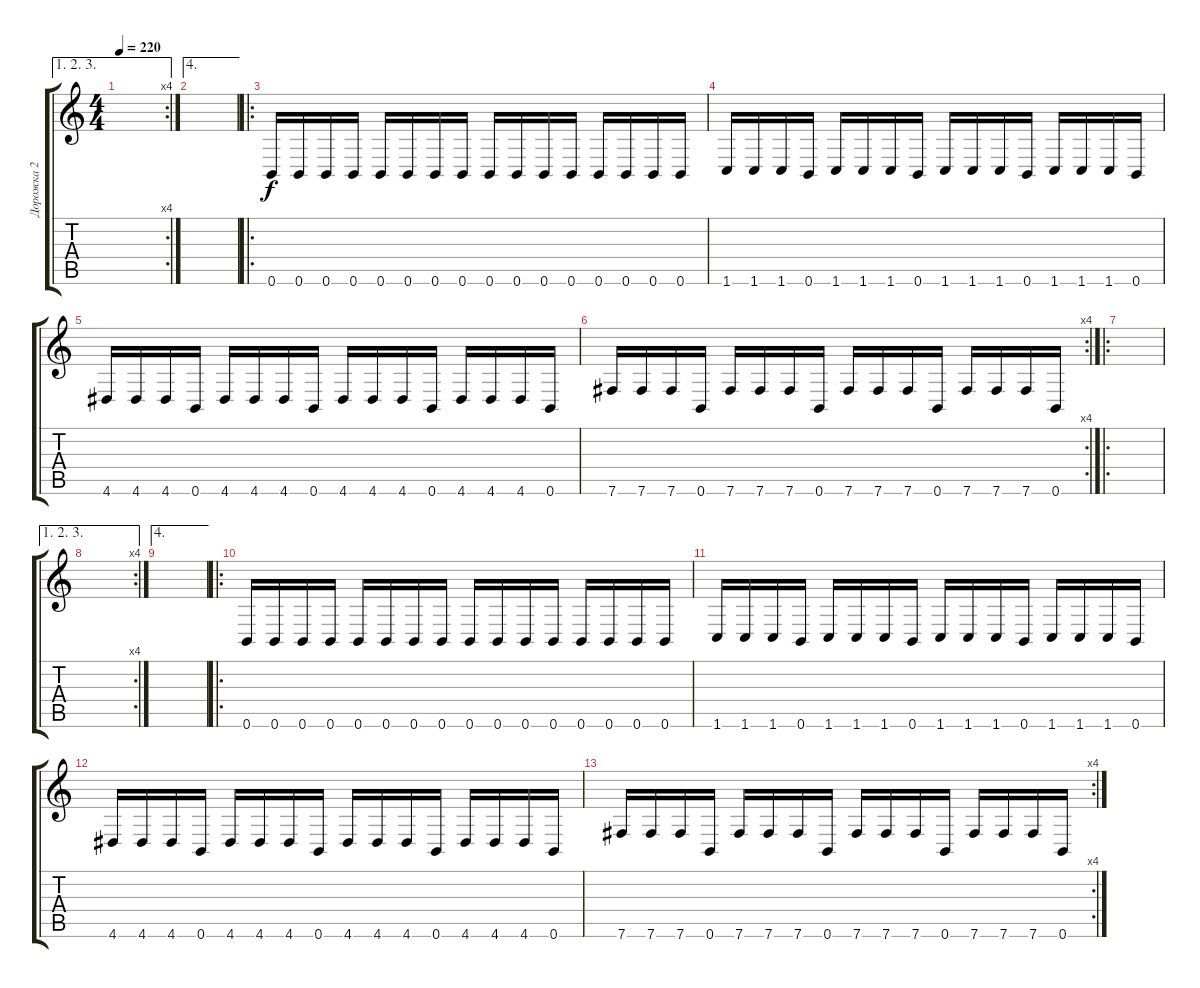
\track ("Дорожка 2" "Дорожка 2") {instrument overdrivenguitar}
\staff {score tabs}
\tuning (B3 Gb3 D3 A2 E2 B1) {hide}
\ae (1 2 3)
\rc 4
\ts (4 4)
\tempo 220
\clef g2
\ks c
|
\ae 4
|
\ro
0.6.16 0.6.16 0.6.16 0.6.16 0.6.16 0.6.16 0.6.16 0.6.16 0.6.16 0.6.16 0.6.16 0.6.16 0.6.16 0.6.16 0.6.16 0.6.16 |
1.6.16 1.6.16 1.6.16 0.6.16 1.6.16 1.6.16 1.6.16 0.6.16 1.6.16 1.6.16 1.6.16 0.6.16 1.6.16 1.6.16 1.6.16 0.6.16 |
4.6.16 4.6.16 4.6.16 0.6.16 4.6.16 4.6.16 4.6.16 0.6.16 4.6.16 4.6.16 4.6.16 0.6.16 4.6.16 4.6.16 4.6.16 0.6.16 |
\rc 4
7.6.16 7.6.16 7.6.16 0.6.16 7.6.16 7.6.16 7.6.16 0.6.16 7.6.16 7.6.16 7.6.16 0.6.16 7.6.16 7.6.16 7.6.16 0.6.16 |
\ro
|
\ae (1 2 3)
\rc 4
|
\ae 4
|
\ro
0.6.16 0.6.16 0.6.16 0.6.16 0.6.16 0.6.16 0.6.16 0.6.16 0.6.16 0.6.16 0.6.16 0.6.16 0.6.16 0.6.16 0.6.16 0.6.16 |
1.6.16 1.6.16 1.6.16 0.6.16 1.6.16 1.6.16 1.6.16 0.6.16 1.6.16 1.6.16 1.6.16 0.6.16 1.6.16 1.6.16 1.6.16 0.6.16 |
4.6.16 4.6.16 4.6.16 0.6.16 4.6.16 4.6.16 4.6.16 0.6.16 4.6.16 4.6.16 4.6.16 0.6.16 4.6.16 4.6.16 4.6.16 0.6.16 |
\rc 4
7.6.16 7.6.16 7.6.16 0.6.16 7.6.16 7.6.16 7.6.16 0.6.16 7.6.16 7.6.16 7.6.16 0.6.16 7.6.16 7.6.16 7.6.16 0.6.16
